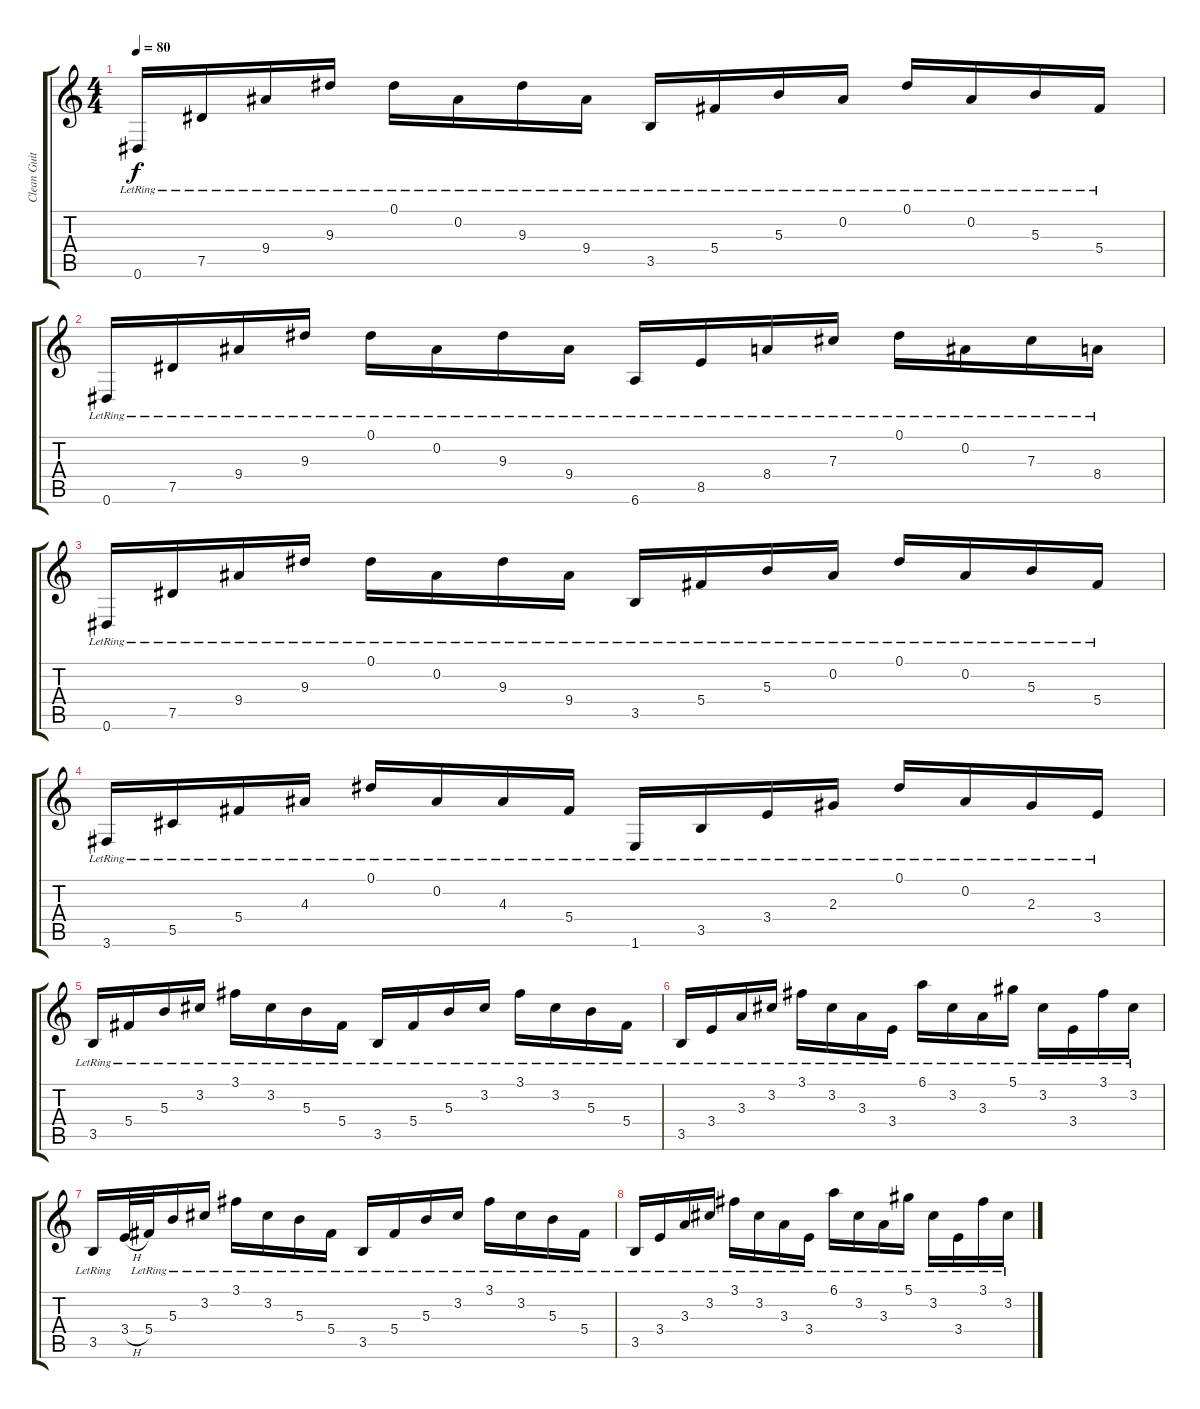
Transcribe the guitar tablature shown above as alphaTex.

\track ("Clean Guitar" "Clean Guit") {instrument electricguitarclean}
\staff {score tabs}
\tuning (Eb4 Bb3 Gb3 Db3 Ab2 Eb2) {hide}
\ts (4 4)
\tempo 80
\clef g2
\ks c
0.6{lr}.16{dy f} 7.5{lr}.16 9.4{lr}.16 9.3{lr}.16 0.1{lr}.16 0.2{lr}.16 9.3{lr}.16 9.4{lr}.16 3.5{lr}.16 5.4{lr}.16 5.3{lr}.16 0.2{lr}.16 0.1{lr}.16 0.2{lr}.16 5.3{lr}.16 5.4{lr}.16 |
0.6{lr}.16 7.5{lr}.16 9.4{lr}.16 9.3{lr}.16 0.1{lr}.16 0.2{lr}.16 9.3{lr}.16 9.4{lr}.16 6.6{lr}.16 8.5{lr}.16 8.4{lr}.16 7.3{lr}.16 0.1{lr}.16 0.2{lr}.16 7.3{lr}.16 8.4{lr}.16 |
0.6{lr}.16 7.5{lr}.16 9.4{lr}.16 9.3{lr}.16 0.1{lr}.16 0.2{lr}.16 9.3{lr}.16 9.4{lr}.16 3.5{lr}.16 5.4{lr}.16 5.3{lr}.16 0.2{lr}.16 0.1{lr}.16 0.2{lr}.16 5.3{lr}.16 5.4{lr}.16 |
3.6{lr}.16 5.5{lr}.16 5.4{lr}.16 4.3{lr}.16 0.1{lr}.16 0.2{lr}.16 4.3{lr}.16 5.4{lr}.16 1.6{lr}.16 3.5{lr}.16 3.4{lr}.16 2.3{lr}.16 0.1{lr}.16 0.2{lr}.16 2.3{lr}.16 3.4{lr}.16 |
3.5{lr}.16 5.4{lr}.16 5.3{lr}.16 3.2{lr}.16 3.1{lr}.16 3.2{lr}.16 5.3{lr}.16 5.4{lr}.16 3.5{lr}.16 5.4{lr}.16 5.3{lr}.16 3.2{lr}.16 3.1{lr}.16 3.2{lr}.16 5.3{lr}.16 5.4{lr}.16 |
3.5{lr}.16 3.4{lr}.16 3.3{lr}.16 3.2{lr}.16 3.1{lr}.16 3.2{lr}.16 3.3{lr}.16 3.4{lr}.16 6.1{lr}.16 3.2{lr}.16 3.3{lr}.16 5.1{lr}.16 3.2{lr}.16 3.4{lr}.16 3.1{lr}.16 3.2{lr}.16 |
3.5{lr}.16 3.4{h}.32 5.4{lr}.32 5.3{lr}.16 3.2{lr}.16 3.1{lr}.16 3.2{lr}.16 5.3{lr}.16 5.4{lr}.16 3.5{lr}.16 5.4{lr}.16 5.3{lr}.16 3.2{lr}.16 3.1{lr}.16 3.2{lr}.16 5.3{lr}.16 5.4{lr}.16 |
3.5{lr}.16 3.4{lr}.16 3.3{lr}.16 3.2{lr}.16 3.1{lr}.16 3.2{lr}.16 3.3{lr}.16 3.4{lr}.16 6.1{lr}.16 3.2{lr}.16 3.3{lr}.16 5.1{lr}.16 3.2{lr}.16 3.4{lr}.16 3.1{lr}.16 3.2{lr}.16
